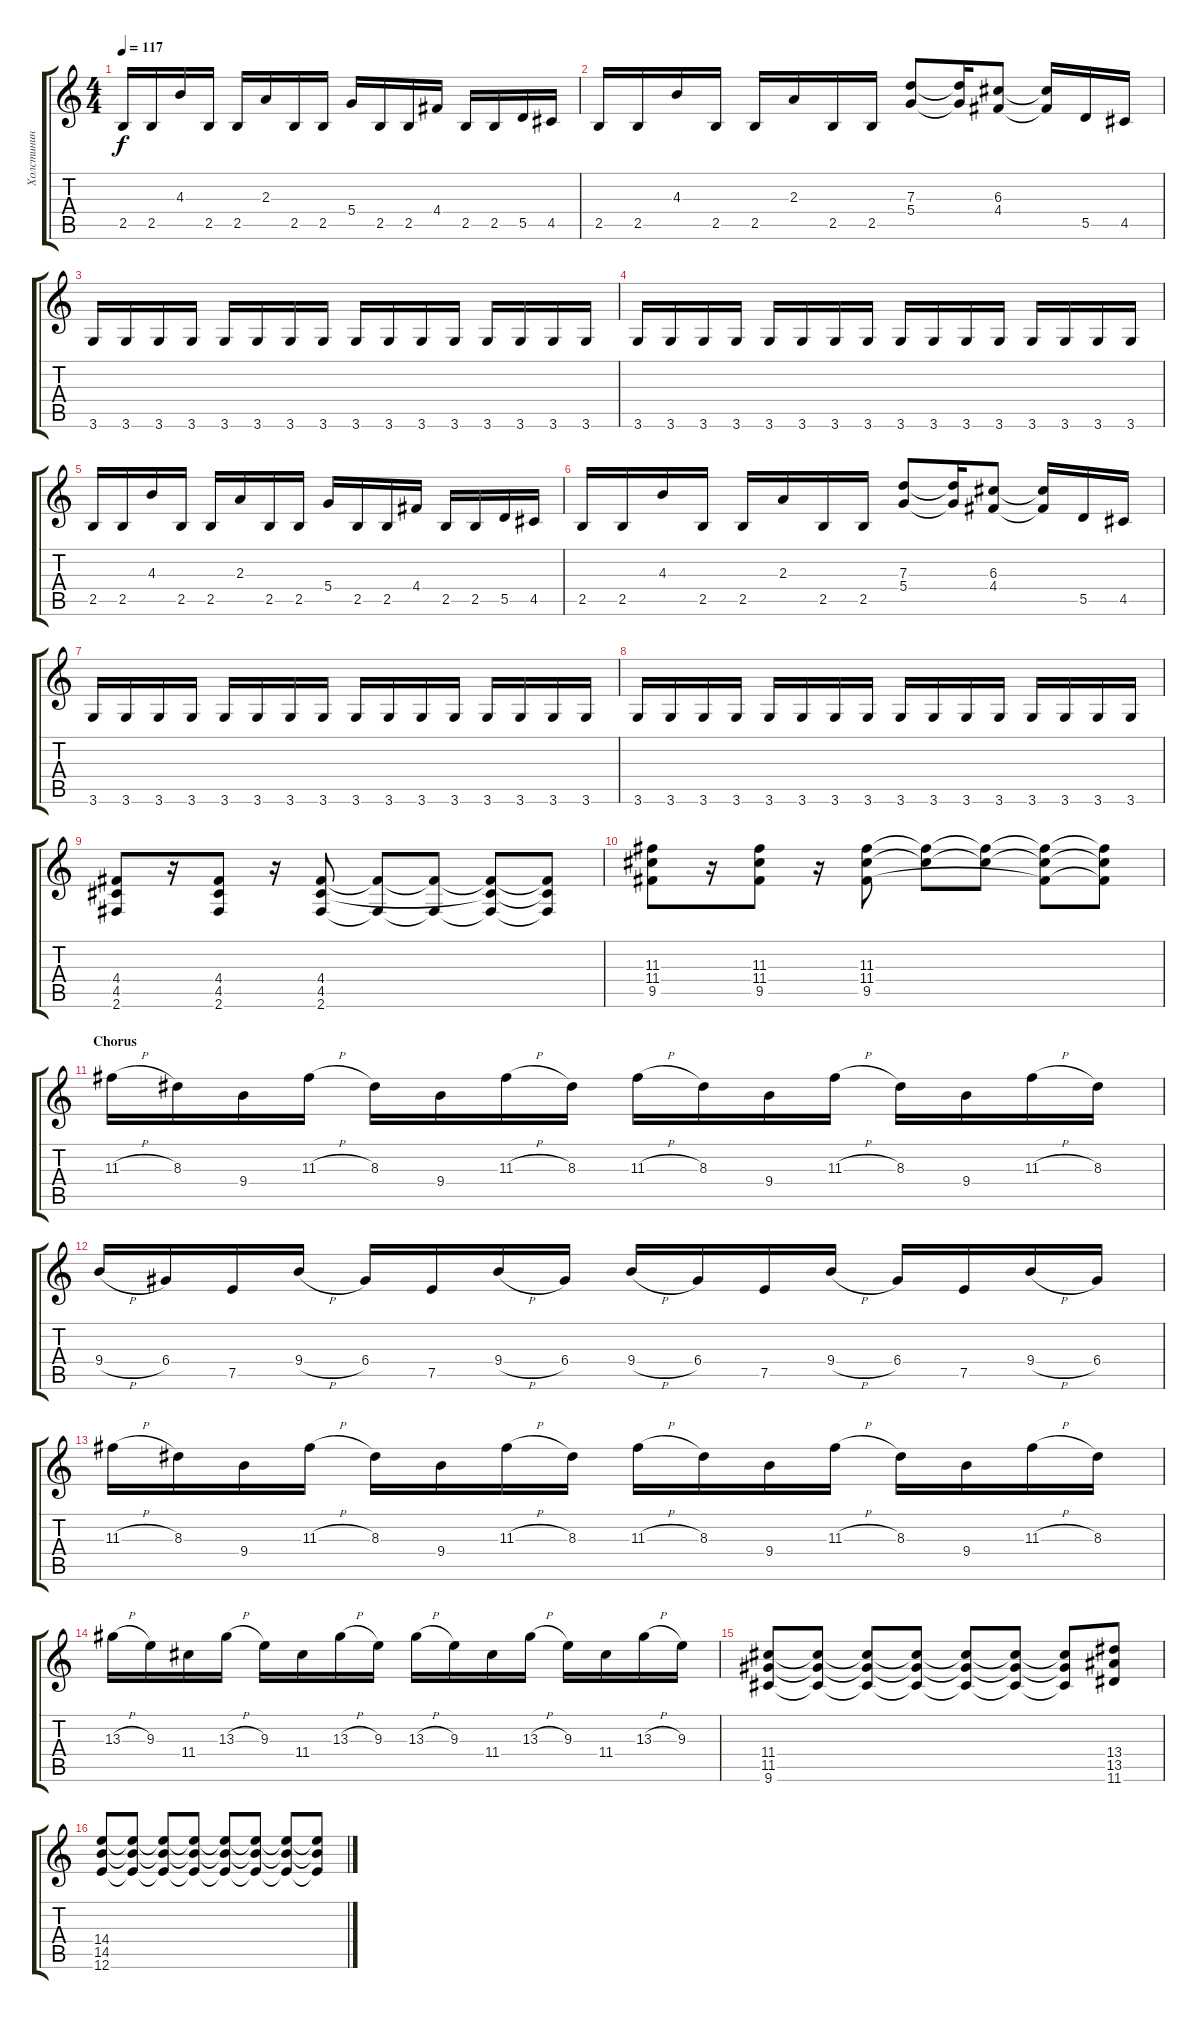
\track ("Холстинин (Guitar 1)" "Холстинин ") {instrument distortionguitar}
\staff {score tabs}
\tuning (E4 B3 G3 D3 A2 E2) {hide}
\ts (4 4)
\tempo 117
\clef g2
\ks c
2.5.16{dy f} 2.5.16 4.3.16 2.5.16 2.5.16 2.3.16 2.5.16 2.5.16 5.4.16 2.5.16 2.5.16 4.4.16 2.5.16 2.5.16 5.5.16 4.5.16 |
2.5.16 2.5.16 4.3.16 2.5.16 2.5.16 2.3.16 2.5.16 2.5.16 (7.3 5.4).8 (7.3{t} 5.4{t}).16 (6.3 4.4).8 (6.3{t} 4.4{t}).16 5.5.16 4.5.16 |
3.6.16 3.6.16 3.6.16 3.6.16 3.6.16 3.6.16 3.6.16 3.6.16 3.6.16 3.6.16 3.6.16 3.6.16 3.6.16 3.6.16 3.6.16 3.6.16 |
3.6.16 3.6.16 3.6.16 3.6.16 3.6.16 3.6.16 3.6.16 3.6.16 3.6.16 3.6.16 3.6.16 3.6.16 3.6.16 3.6.16 3.6.16 3.6.16 |
2.5.16 2.5.16 4.3.16 2.5.16 2.5.16 2.3.16 2.5.16 2.5.16 5.4.16 2.5.16 2.5.16 4.4.16 2.5.16 2.5.16 5.5.16 4.5.16 |
2.5.16 2.5.16 4.3.16 2.5.16 2.5.16 2.3.16 2.5.16 2.5.16 (7.3 5.4).8 (7.3{t} 5.4{t}).16 (6.3 4.4).8 (6.3{t} 4.4{t}).16 5.5.16 4.5.16 |
3.6.16 3.6.16 3.6.16 3.6.16 3.6.16 3.6.16 3.6.16 3.6.16 3.6.16 3.6.16 3.6.16 3.6.16 3.6.16 3.6.16 3.6.16 3.6.16 |
3.6.16 3.6.16 3.6.16 3.6.16 3.6.16 3.6.16 3.6.16 3.6.16 3.6.16 3.6.16 3.6.16 3.6.16 3.6.16 3.6.16 3.6.16 3.6.16 |
(4.4 4.5 2.6).8 r.16 (4.4 4.5 2.6).8 r.16 (4.4 4.5 2.6).8 (4.4{t} 2.6{t}).8 (4.4{t} 2.6{t}).8 (4.4{t} 4.5{t} 2.6{t}).8 (4.4{t} 4.5{t} 2.6{t}).8 |
(11.3 11.4 9.5).8 r.16 (11.3 11.4 9.5).8 r.16 (11.3 11.4 9.5).8 (11.3{t} 11.4{t}).8 (11.3{t} 11.4{t}).8 (11.3{t} 11.4{t} 9.5{t}).8 (11.3{t} 11.4{t} 9.5{t}).8 |
\section ("" "Chorus")
11.3{h}.16 8.3.16 9.4.16 11.3{h}.16 8.3.16 9.4.16 11.3{h}.16 8.3.16 11.3{h}.16 8.3.16 9.4.16 11.3{h}.16 8.3.16 9.4.16 11.3{h}.16 8.3.16 |
9.4{h}.16 6.4.16 7.5.16 9.4{h}.16 6.4.16 7.5.16 9.4{h}.16 6.4.16 9.4{h}.16 6.4.16 7.5.16 9.4{h}.16 6.4.16 7.5.16 9.4{h}.16 6.4.16 |
11.3{h}.16 8.3.16 9.4.16 11.3{h}.16 8.3.16 9.4.16 11.3{h}.16 8.3.16 11.3{h}.16 8.3.16 9.4.16 11.3{h}.16 8.3.16 9.4.16 11.3{h}.16 8.3.16 |
13.3{h}.16 9.3.16 11.4.16 13.3{h}.16 9.3.16 11.4.16 13.3{h}.16 9.3.16 13.3{h}.16 9.3.16 11.4.16 13.3{h}.16 9.3.16 11.4.16 13.3{h}.16 9.3.16 |
(11.4 11.5 9.6).8 (11.4{t} 11.5{t} 9.6{t}).8 (11.4{t} 11.5{t} 9.6{t}).8 (11.4{t} 11.5{t} 9.6{t}).8 (11.4{t} 11.5{t} 9.6{t}).8 (11.4{t} 11.5{t} 9.6{t}).8 (11.4{t} 11.5{t} 9.6{t}).8 (13.4 13.5 11.6).8 |
(14.4 14.5 12.6).8 (14.4{t} 14.5{t} 12.6{t}).8 (14.4{t} 14.5{t} 12.6{t}).8 (14.4{t} 14.5{t} 12.6{t}).8 (14.4{t} 14.5{t} 12.6{t}).8 (14.4{t} 14.5{t} 12.6{t}).8 (14.4{t} 14.5{t} 12.6{t}).8 (14.4{t} 14.5{t} 12.6{t}).8
